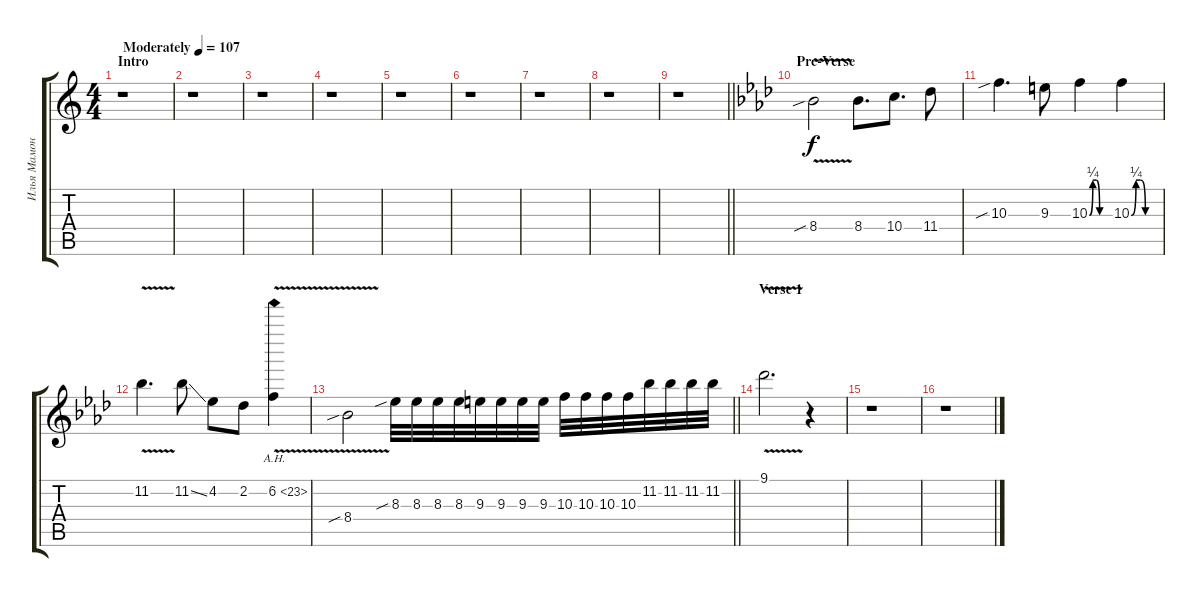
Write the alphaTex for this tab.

\track ("Илья Мамонтов" "Илья Мамон") {instrument distortionguitar}
\staff {score tabs}
\tuning (E4 B3 G3 D3 A2 E2) {hide}
\ts (4 4)
\section ("" "Intro")
\tempo (107 "Moderately")
\clef g2
\ks c
r.1{dy f instrument distortionguitar} |
r.1 |
r.1 |
r.1 |
r.1 |
r.1 |
r.1 |
r.1 |
\barLineRight lightlight
r.1 |
\section ("" "Pre-Verse")
\ks ab
8.4{v sib}.2 8.4.8{d} 10.4.8{d} 11.4.8 |
10.3{sib}.4{d} 9.3.8 10.3{be (custom 0 0 10 1 20 1 30 0 60 0)}.4 10.3{be (custom 0 0 10 1 20 1 30 0 60 0)}.4 |
11.2{v}.4{d} 11.2{ss}.8 4.2.8 2.2.8 6.2{ah 17 v}.4 |
\barLineRight lightlight
8.4{v sib}.2 8.3{sib}.32 8.3.32 8.3.32 8.3.32 9.3.32 9.3.32 9.3.32 9.3.32 10.3.32 10.3.32 10.3.32 10.3.32 11.2.32 11.2.32 11.2.32 11.2.32 |
\section ("" "Verse 1")
9.1{v}.2{d} r.4 |
r.1 |
r.1
